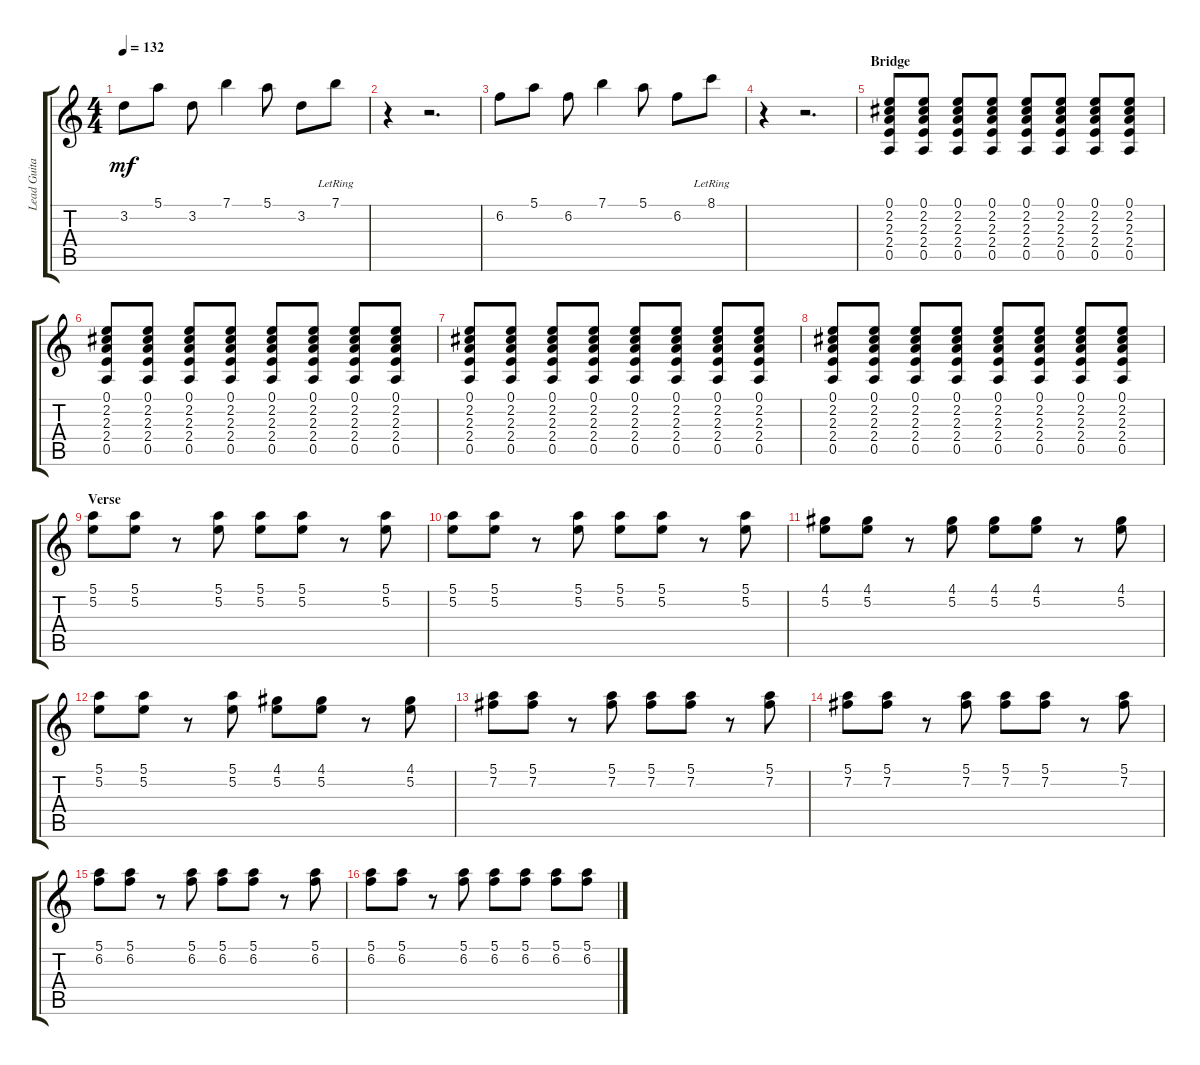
\track ("Lead Guitar" "Lead Guita") {instrument acousticguitarsteel}
\staff {score tabs}
\tuning (E4 B3 G3 D3 A2 E2) {hide}
\ts (4 4)
\tempo 132
\clef g2
\ks c
3.2.8{dy mf} 5.1.8 3.2.8 7.1.4 5.1.8 3.2.8 7.1{lr}.8 |
r.4 r.2{d} |
6.2.8 5.1.8 6.2.8 7.1.4 5.1.8 6.2.8 8.1{lr}.8 |
r.4 r.2{d} |
\section ("" "Bridge")
(0.1 2.2 2.3 2.4 0.5).8 (0.1 2.2 2.3 2.4 0.5).8 (0.1 2.2 2.3 2.4 0.5).8 (0.1 2.2 2.3 2.4 0.5).8 (0.1 2.2 2.3 2.4 0.5).8 (0.1 2.2 2.3 2.4 0.5).8 (0.1 2.2 2.3 2.4 0.5).8 (0.1 2.2 2.3 2.4 0.5).8 |
(0.1 2.2 2.3 2.4 0.5).8 (0.1 2.2 2.3 2.4 0.5).8 (0.1 2.2 2.3 2.4 0.5).8 (0.1 2.2 2.3 2.4 0.5).8 (0.1 2.2 2.3 2.4 0.5).8 (0.1 2.2 2.3 2.4 0.5).8 (0.1 2.2 2.3 2.4 0.5).8 (0.1 2.2 2.3 2.4 0.5).8 |
(0.1 2.2 2.3 2.4 0.5).8 (0.1 2.2 2.3 2.4 0.5).8 (0.1 2.2 2.3 2.4 0.5).8 (0.1 2.2 2.3 2.4 0.5).8 (0.1 2.2 2.3 2.4 0.5).8 (0.1 2.2 2.3 2.4 0.5).8 (0.1 2.2 2.3 2.4 0.5).8 (0.1 2.2 2.3 2.4 0.5).8 |
(0.1 2.2 2.3 2.4 0.5).8 (0.1 2.2 2.3 2.4 0.5).8 (0.1 2.2 2.3 2.4 0.5).8 (0.1 2.2 2.3 2.4 0.5).8 (0.1 2.2 2.3 2.4 0.5).8 (0.1 2.2 2.3 2.4 0.5).8 (0.1 2.2 2.3 2.4 0.5).8 (0.1 2.2 2.3 2.4 0.5).8 |
\section ("" "Verse")
(5.1 5.2).8 (5.1 5.2).8 r.8 (5.1 5.2).8 (5.1 5.2).8 (5.1 5.2).8 r.8 (5.1 5.2).8 |
(5.1 5.2).8 (5.1 5.2).8 r.8 (5.1 5.2).8 (5.1 5.2).8 (5.1 5.2).8 r.8 (5.1 5.2).8 |
(4.1 5.2).8 (4.1 5.2).8 r.8 (4.1 5.2).8 (4.1 5.2).8 (4.1 5.2).8 r.8 (4.1 5.2).8 |
(5.1 5.2).8 (5.1 5.2).8 r.8 (5.1 5.2).8 (4.1 5.2).8 (4.1 5.2).8 r.8 (4.1 5.2).8 |
(5.1 7.2).8 (5.1 7.2).8 r.8 (5.1 7.2).8 (5.1 7.2).8 (5.1 7.2).8 r.8 (5.1 7.2).8 |
(5.1 7.2).8 (5.1 7.2).8 r.8 (5.1 7.2).8 (5.1 7.2).8 (5.1 7.2).8 r.8 (5.1 7.2).8 |
(5.1 6.2).8 (5.1 6.2).8 r.8 (5.1 6.2).8 (5.1 6.2).8 (5.1 6.2).8 r.8 (5.1 6.2).8 |
(5.1 6.2).8 (5.1 6.2).8 r.8 (5.1 6.2).8 (5.1 6.2).8 (5.1 6.2).8 (5.1 6.2).8 (5.1 6.2).8
